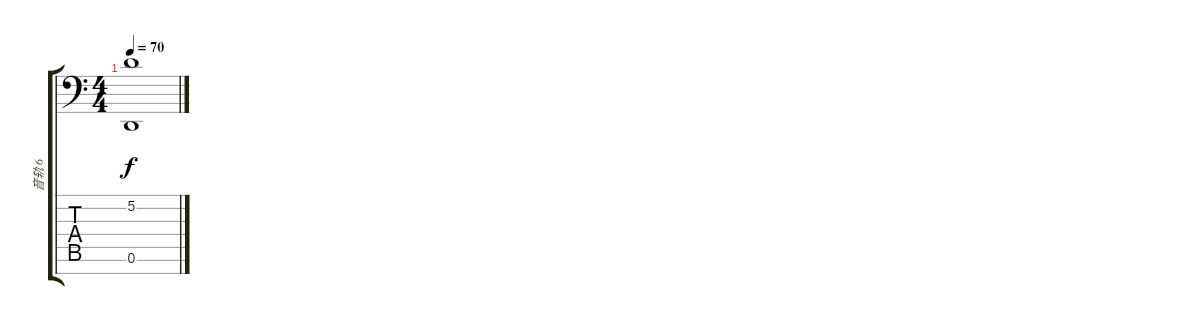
\track ("音轨 6" "音轨 6") {instrument acousticgrandpiano}
\staff {score tabs}
\tuning (D4 A3 F3 C3 G2 D2 A1) {hide}
\ts (4 4)
\tempo 70
\clef f4
\ks c
(5.2{t} 0.6{t}).1{dy f}
